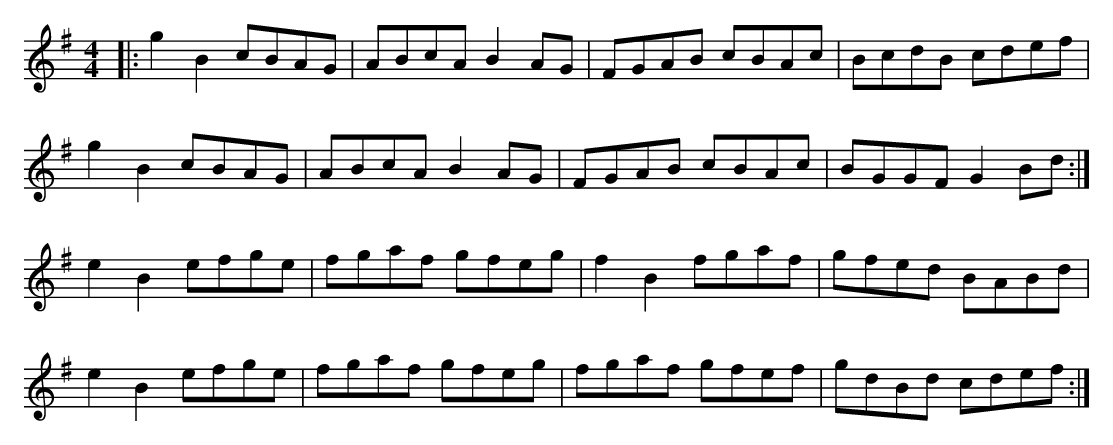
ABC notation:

X:1
M:4/4
K:G
|:g2B2 cBAG|ABcA B2AG|FGAB cBAc|BcdB cdef|
g2B2 cBAG|ABcA B2AG|FGAB cBAc|BGGF G2Bd:|
e2B2 efge|fgaf gfeg|f2B2 fgaf|gfed BABd|
e2B2 efge|fgaf gfeg|fgaf gfef|gdBd cdef:|
